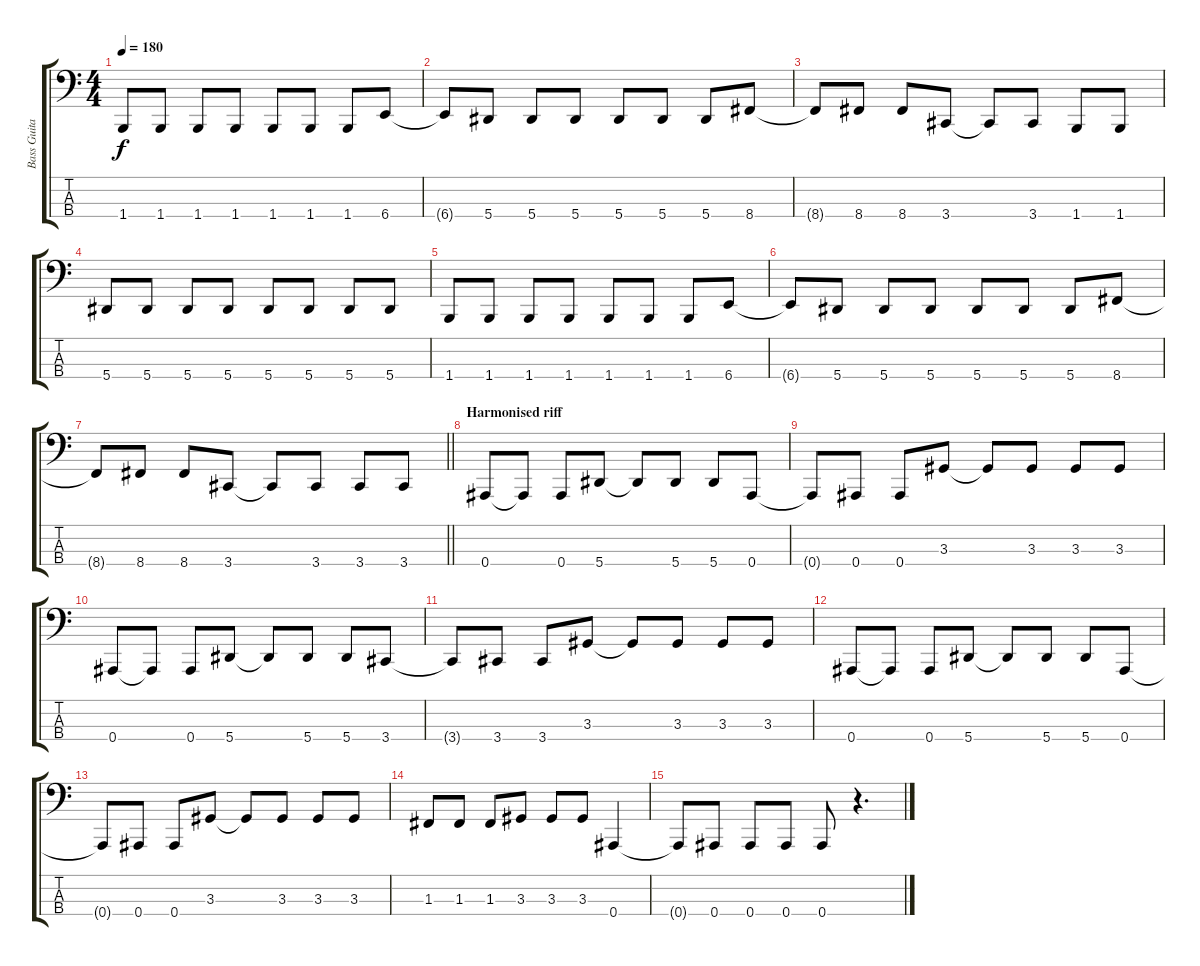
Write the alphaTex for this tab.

\track ("Bass Guitar" "Bass Guita") {instrument electricbassfinger}
\staff {score tabs}
\tuning (Eb2 Bb1 F1 Bb0) {hide}
\ts (4 4)
\tempo 180
\clef f4
\ks c
1.4.8{dy f} 1.4.8 1.4.8 1.4.8 1.4.8 1.4.8 1.4.8 6.4.8 |
6.4{t}.8 5.4.8 5.4.8 5.4.8 5.4.8 5.4.8 5.4.8 8.4.8 |
8.4{t}.8 8.4.8 8.4.8 3.4.8 3.4{t}.8 3.4.8 1.4.8 1.4.8 |
5.4.8 5.4.8 5.4.8 5.4.8 5.4.8 5.4.8 5.4.8 5.4.8 |
1.4.8 1.4.8 1.4.8 1.4.8 1.4.8 1.4.8 1.4.8 6.4.8 |
6.4{t}.8 5.4.8 5.4.8 5.4.8 5.4.8 5.4.8 5.4.8 8.4.8 |
\barLineRight lightlight
8.4{t}.8 8.4.8 8.4.8 3.4.8 3.4{t}.8 3.4.8 3.4.8 3.4.8 |
\section ("" "Harmonised riff")
0.4.8 0.4{t}.8 0.4.8 5.4.8 5.4{t}.8 5.4.8 5.4.8 0.4.8 |
0.4{t}.8 0.4.8 0.4.8 3.3.8 3.3{t}.8 3.3.8 3.3.8 3.3.8 |
0.4.8 0.4{t}.8 0.4.8 5.4.8 5.4{t}.8 5.4.8 5.4.8 3.4.8 |
3.4{t}.8 3.4.8 3.4.8 3.3.8 3.3{t}.8 3.3.8 3.3.8 3.3.8 |
0.4.8 0.4{t}.8 0.4.8 5.4.8 5.4{t}.8 5.4.8 5.4.8 0.4.8 |
0.4{t}.8 0.4.8 0.4.8 3.3.8 3.3{t}.8 3.3.8 3.3.8 3.3.8 |
1.3.8 1.3.8 1.3.8 3.3.8 3.3.8 3.3.8 0.4.4 |
0.4{t}.8 0.4.8 0.4.8 0.4.8 0.4.8 r.4{d}
